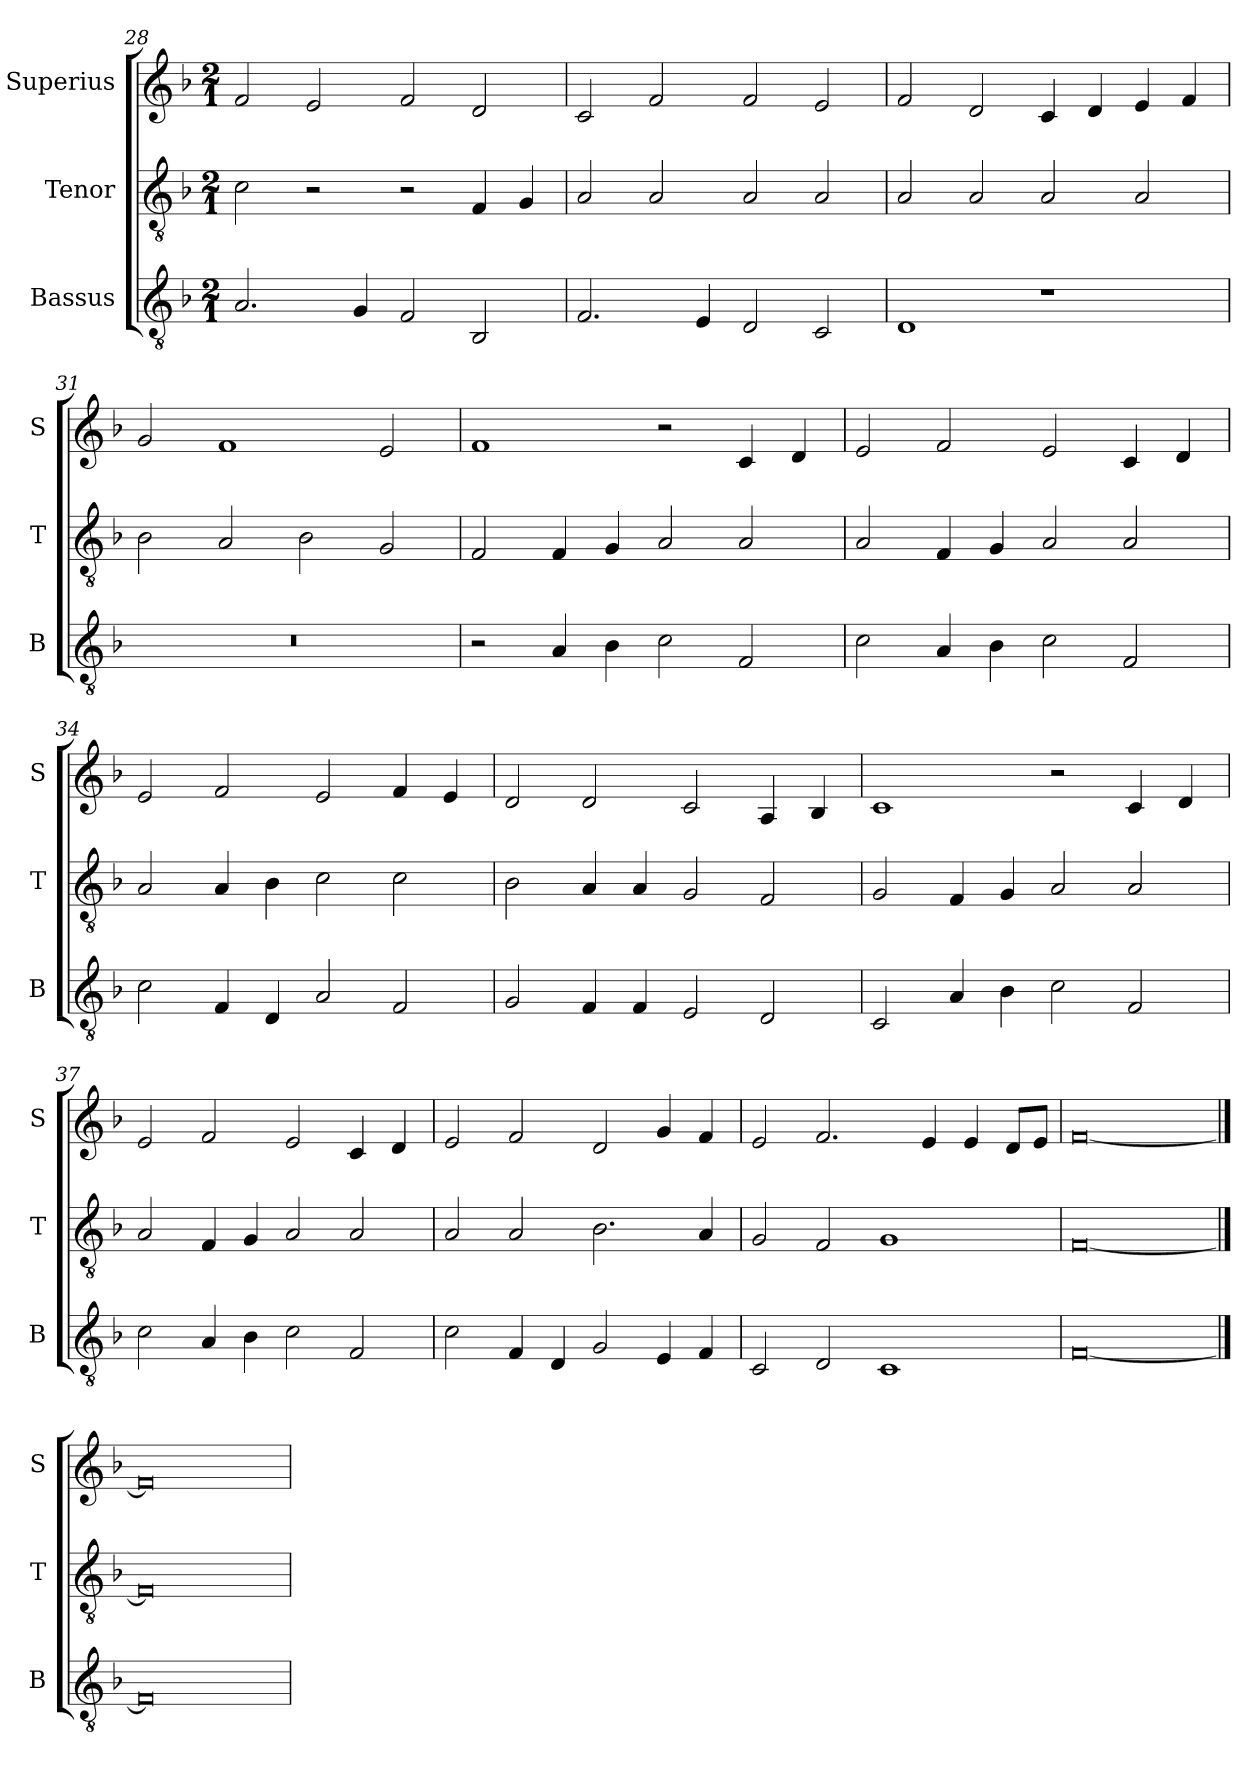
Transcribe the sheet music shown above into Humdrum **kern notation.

**kern	**kern	**kern
*part3	*part2	*part1
*staff3	*staff2	*staff1
*I"Bassus	*I"Tenor	*I"Superius
*I'B	*I'T	*I'S
*clefGv2	*clefGv2	*clefG2
*k[b-]	*k[b-]	*k[b-]
*F:	*F:	*F:
*M2/1	*M2/1	*M2/1
=28	=28	=28
2.A	2c	2f
.	2r	2e
4G	.	.
2F	2r	2f
2BB-	4F	2d
.	4G	.
=29	=29	=29
2.F	2A	2c
.	2A	2f
4E	.	.
2D	2A	2f
2C	2A	2e
=30	=30	=30
1D	2A	2f
.	2A	2d
1r	2A	4c
.	.	4d
.	2A	4e
.	.	4f
=31	=31	=31
0r	2B-	2g
.	2A	1f
.	2B-	.
.	2G	2e
=32	=32	=32
2r	2F	1f
4A	4F	.
4B-	4G	.
2c	2A	2r
2F	2A	4c
.	.	4d
=33	=33	=33
2c	2A	2e
4A	4F	2f
4B-	4G	.
2c	2A	2e
2F	2A	4c
.	.	4d
=34	=34	=34
2c	2A	2e
4F	4A	2f
4D	4B-	.
2A	2c	2e
2F	2c	4f
.	.	4e
=35	=35	=35
2G	2B-	2d
4F	4A	2d
4F	4A	.
2E	2G	2c
2D	2F	4A
.	.	4B-
=36	=36	=36
2C	2G	1c
4A	4F	.
4B-	4G	.
2c	2A	2r
2F	2A	4c
.	.	4d
=37	=37	=37
2c	2A	2e
4A	4F	2f
4B-	4G	.
2c	2A	2e
2F	2A	4c
.	.	4d
=38	=38	=38
2c	2A	2e
4F	2A	2f
4D	.	.
2G	2.B-	2d
4E	.	4g
4F	4A	4f
=39	=39	=39
2C	2G	2e
2D	2F	2.f
1C	1G	.
.	.	4e
.	.	4e
.	.	8dL
.	.	8eJ
=40	=40	=40
[0F	[0F	[0f
==41	==41	==41
0F]	0F]	0f]
=	=	=
*-	*-	*-
